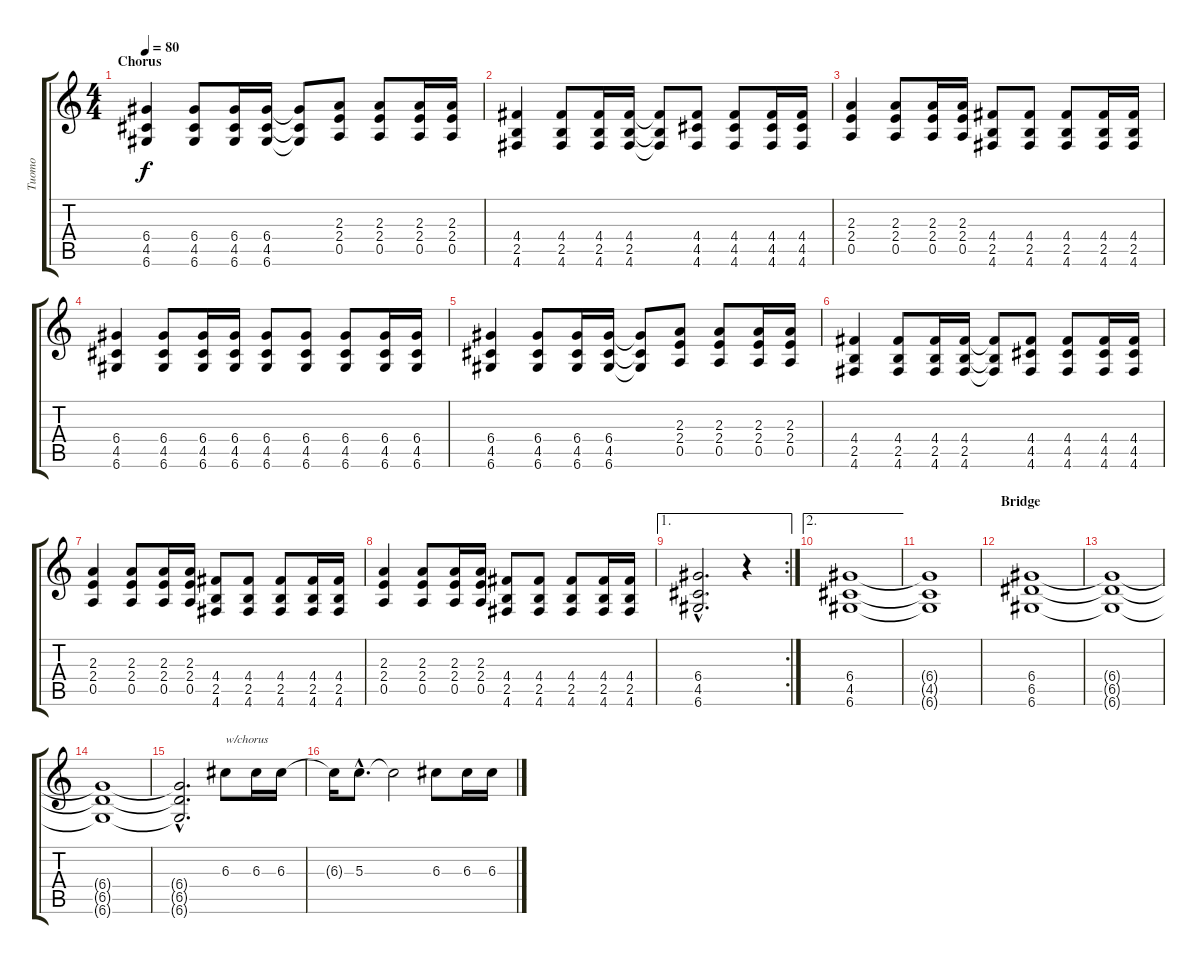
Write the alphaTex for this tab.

\track ("Tuomo" "Tuomo") {instrument distortionguitar}
\staff {score tabs}
\tuning (E4 B3 G3 D3 A2 D2) {hide}
\ts (4 4)
\section ("" "Chorus")
\tempo 80
\clef g2
\ks c
(6.4 4.5 6.6).4{dy f} (6.4 4.5 6.6).8 (6.4 4.5 6.6).16 (6.4 4.5 6.6).16 (6.4{t} 4.5{t} 6.6{t}).8 (2.3 2.4 0.5).8 (2.3 2.4 0.5).8 (2.3 2.4 0.5).16 (2.3 2.4 0.5).16 |
(4.4 2.5 4.6).4 (4.4 2.5 4.6).8 (4.4 2.5 4.6).16 (4.4 2.5 4.6).16 (4.4{t} 2.5{t} 4.6{t}).8 (4.4 4.5 4.6).8 (4.4 4.5 4.6).8 (4.4 4.5 4.6).16 (4.4 4.5 4.6).16 |
(2.3 2.4 0.5).4 (2.3 2.4 0.5).8 (2.3 2.4 0.5).16 (2.3 2.4 0.5).16 (4.4 2.5 4.6).8 (4.4 2.5 4.6).8 (4.4 2.5 4.6).8 (4.4 2.5 4.6).16 (4.4 2.5 4.6).16 |
(6.4 4.5 6.6).4 (6.4 4.5 6.6).8 (6.4 4.5 6.6).16 (6.4 4.5 6.6).16 (6.4 4.5 6.6).8 (6.4 4.5 6.6).8 (6.4 4.5 6.6).8 (6.4 4.5 6.6).16 (6.4 4.5 6.6).16 |
(6.4 4.5 6.6).4 (6.4 4.5 6.6).8 (6.4 4.5 6.6).16 (6.4 4.5 6.6).16 (6.4{t} 4.5{t} 6.6{t}).8 (2.3 2.4 0.5).8 (2.3 2.4 0.5).8 (2.3 2.4 0.5).16 (2.3 2.4 0.5).16 |
(4.4 2.5 4.6).4 (4.4 2.5 4.6).8 (4.4 2.5 4.6).16 (4.4 2.5 4.6).16 (4.4{t} 2.5{t} 4.6{t}).8 (4.4 4.5 4.6).8 (4.4 4.5 4.6).8 (4.4 4.5 4.6).16 (4.4 4.5 4.6).16 |
(2.3 2.4 0.5).4 (2.3 2.4 0.5).8 (2.3 2.4 0.5).16 (2.3 2.4 0.5).16 (4.4 2.5 4.6).8 (4.4 2.5 4.6).8 (4.4 2.5 4.6).8 (4.4 2.5 4.6).16 (4.4 2.5 4.6).16 |
(2.3 2.4 0.5).4 (2.3 2.4 0.5).8 (2.3 2.4 0.5).16 (2.3 2.4 0.5).16 (4.4 2.5 4.6).8 (4.4 2.5 4.6).8 (4.4 2.5 4.6).8 (4.4 2.5 4.6).16 (4.4 2.5 4.6).16 |
\ae 1
\rc 2
(6.4{hac} 4.5{hac} 6.6{hac}).2{d} r.4 |
\ae 2
(6.4 4.5 6.6).1 |
(6.4{t} 4.5{t} 6.6{t}).1 |
\section ("" "Bridge")
(6.4 6.5 6.6).1 |
(6.4{t} 6.5{t} 6.6{t}).1 |
(6.4{t} 6.5{t} 6.6{t}).1 |
(6.4{hac t} 6.5{hac t} 6.6{hac t}).2{d} 6.3.8{txt "w/chorus" balance 8} 6.3.16 6.3.16 |
6.3{t}.16 5.3{hac}.8{d} 5.3{t}.2 6.3.8 6.3.16 6.3.16
